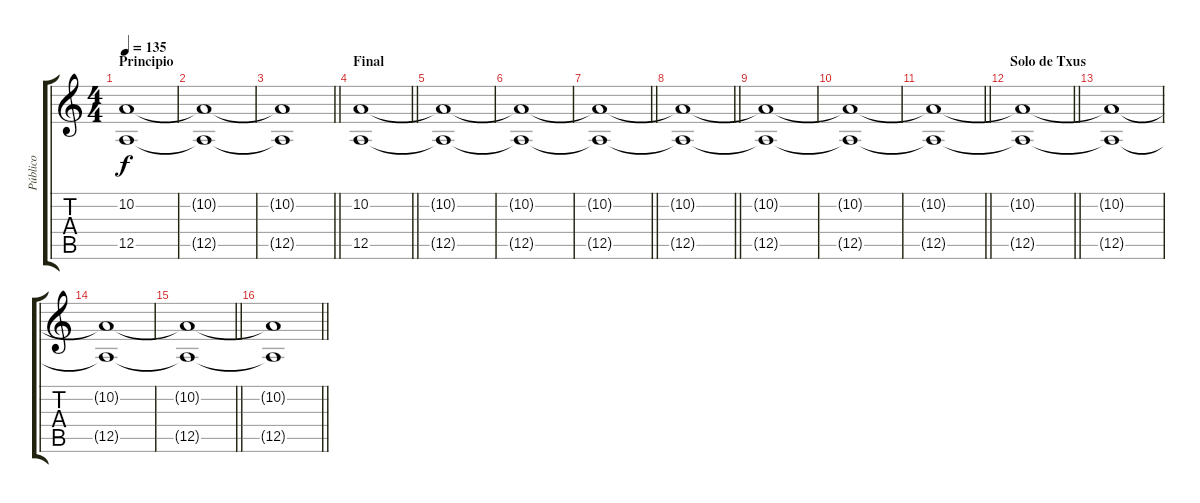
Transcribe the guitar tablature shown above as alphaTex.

\track ("Público" "Público") {instrument applause}
\staff {score tabs}
\tuning (E4 B3 G3 D3 A2 E2) {hide}
\ts (4 4)
\section ("" "Principio")
\tempo 135
\clef g2
\ks c
(10.2 12.5).1{dy f} |
(10.2{t} 12.5{t}).1 |
\barLineRight lightlight
(10.2{t} 12.5{t}).1 |
\section ("" "Final")
\barLineRight lightlight
(10.2 12.5).1 |
(10.2{t} 12.5{t}).1 |
(10.2{t} 12.5{t}).1 |
\barLineRight lightlight
(10.2{t} 12.5{t}).1 |
\barLineRight lightlight
(10.2{t} 12.5{t}).1 |
(10.2{t} 12.5{t}).1 |
(10.2{t} 12.5{t}).1 |
\barLineRight lightlight
(10.2{t} 12.5{t}).1 |
\section ("" "Solo de Txus")
\barLineRight lightlight
(10.2{t} 12.5{t}).1 |
(10.2{t} 12.5{t}).1 |
(10.2{t} 12.5{t}).1 |
\barLineRight lightlight
(10.2{t} 12.5{t}).1 |
\barLineRight lightlight
(10.2{t} 12.5{t}).1
